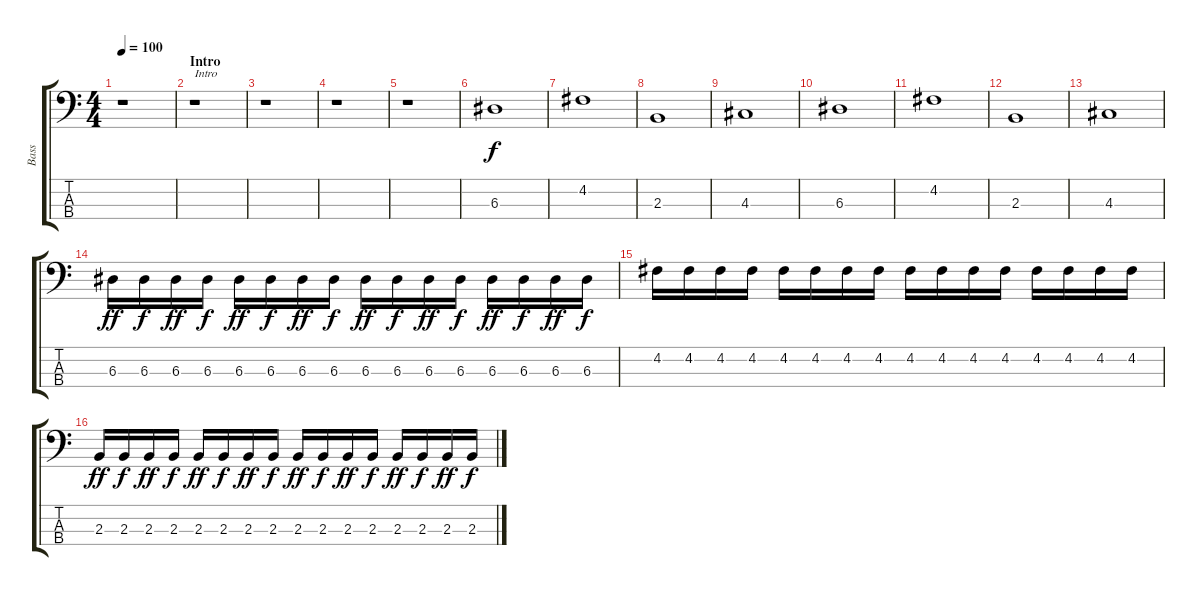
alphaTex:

\track ("Bass" "Bass") {instrument fretlessbass}
\staff {score tabs}
\tuning (G2 D2 A1 E1) {hide}
\ts (4 4)
\tempo 100
\clef f4
\ks c
r.1{dy f instrument fretlessbass} |
\section ("" "Intro")
r.1{txt "Intro"} |
r.1 |
r.1 |
r.1 |
6.3.1 |
4.2.1 |
2.3.1 |
4.3.1 |
6.3.1 |
4.2.1 |
2.3.1 |
4.3.1 |
6.3.16{dy ff} 6.3.16{dy f} 6.3.16{dy ff} 6.3.16{dy f} 6.3.16{dy ff} 6.3.16{dy f} 6.3.16{dy ff} 6.3.16{dy f} 6.3.16{dy ff} 6.3.16{dy f} 6.3.16{dy ff} 6.3.16{dy f} 6.3.16{dy ff} 6.3.16{dy f} 6.3.16{dy ff} 6.3.16{dy f} |
4.2.16 4.2.16 4.2.16 4.2.16 4.2.16 4.2.16 4.2.16 4.2.16 4.2.16 4.2.16 4.2.16 4.2.16 4.2.16 4.2.16 4.2.16 4.2.16 |
2.3.16{dy ff} 2.3.16{dy f} 2.3.16{dy ff} 2.3.16{dy f} 2.3.16{dy ff} 2.3.16{dy f} 2.3.16{dy ff} 2.3.16{dy f} 2.3.16{dy ff} 2.3.16{dy f} 2.3.16{dy ff} 2.3.16{dy f} 2.3.16{dy ff} 2.3.16{dy f} 2.3.16{dy ff} 2.3.16{dy f}
